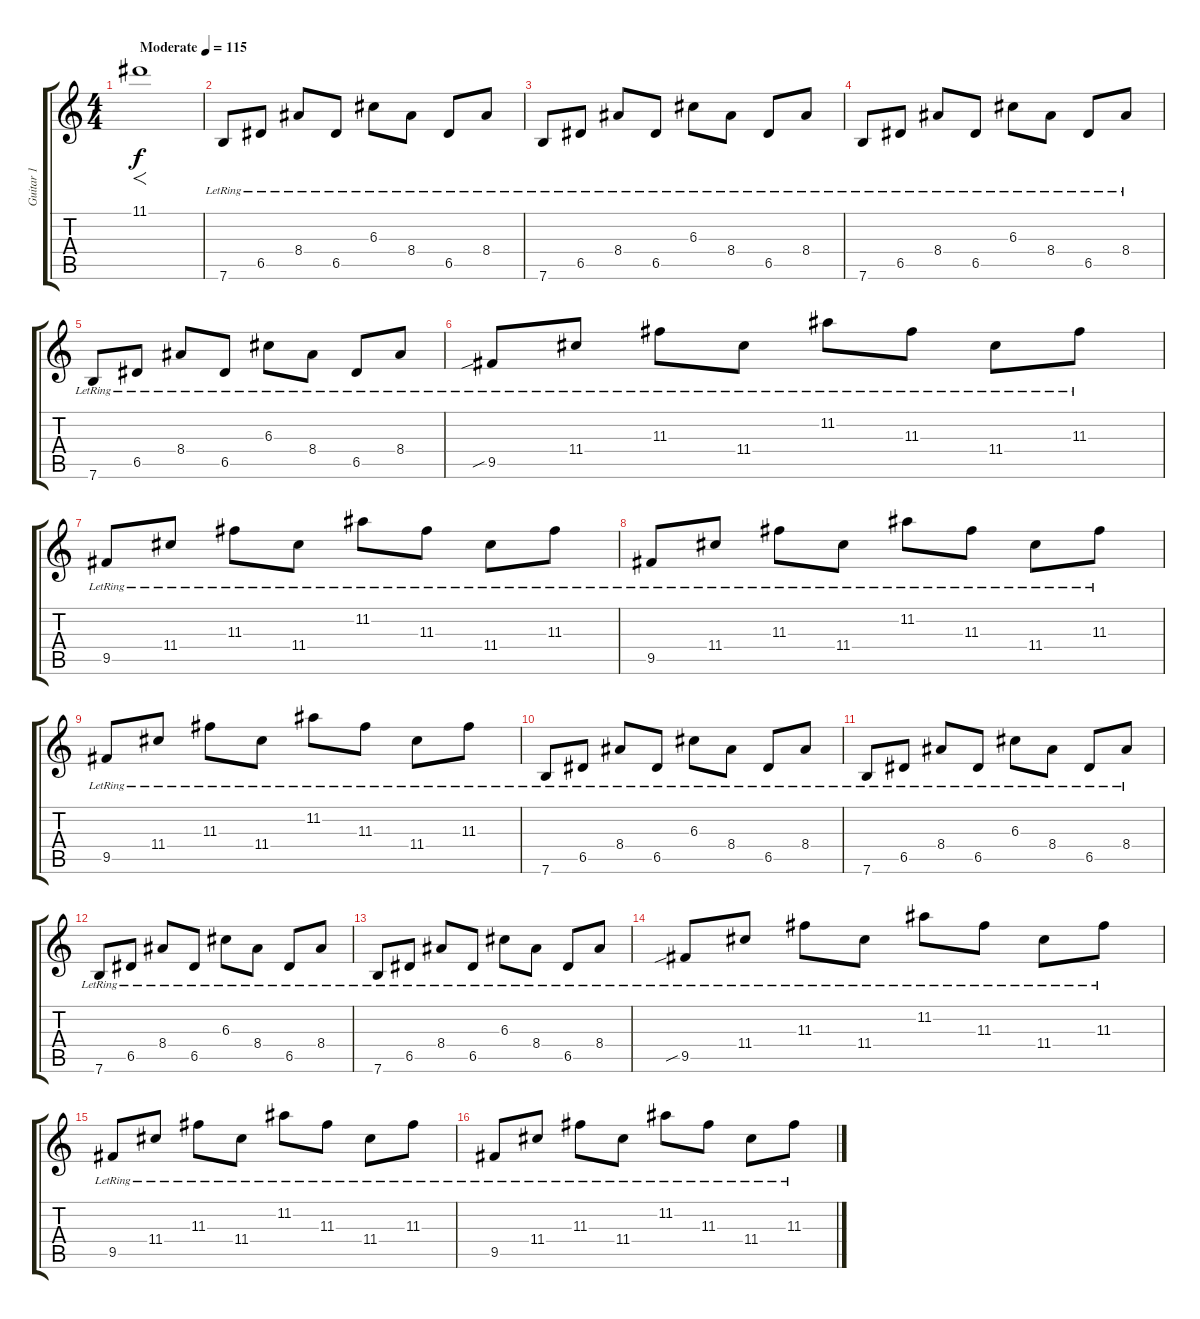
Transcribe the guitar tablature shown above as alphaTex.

\track ("Guitar 1" "Guitar 1") {instrument overdrivenguitar}
\staff {score tabs}
\tuning (E4 B3 G3 D3 A2 E2) {hide}
\ts (4 4)
\tempo (115 "Moderate")
\clef g2
\ks c
11.1.1{f dy f instrument overdrivenguitar} |
7.6{lr}.8 6.5{lr}.8 8.4{lr}.8 6.5{lr}.8 6.3{lr}.8 8.4{lr}.8 6.5{lr}.8 8.4{lr}.8 |
7.6{lr}.8 6.5{lr}.8 8.4{lr}.8 6.5{lr}.8 6.3{lr}.8 8.4{lr}.8 6.5{lr}.8 8.4{lr}.8 |
7.6{lr}.8 6.5{lr}.8 8.4{lr}.8 6.5{lr}.8 6.3{lr}.8 8.4{lr}.8 6.5{lr}.8 8.4{lr}.8 |
7.6{lr}.8 6.5{lr}.8 8.4{lr}.8 6.5{lr}.8 6.3{lr}.8 8.4{lr}.8 6.5{lr}.8 8.4{lr}.8 |
9.5{sib lr}.8 11.4{lr}.8 11.3{lr}.8 11.4{lr}.8 11.2{lr}.8 11.3{lr}.8 11.4{lr}.8 11.3{lr}.8 |
9.5{lr}.8 11.4{lr}.8 11.3{lr}.8 11.4{lr}.8 11.2{lr}.8 11.3{lr}.8 11.4{lr}.8 11.3{lr}.8 |
9.5{lr}.8 11.4{lr}.8 11.3{lr}.8 11.4{lr}.8 11.2{lr}.8 11.3{lr}.8 11.4{lr}.8 11.3{lr}.8 |
9.5{lr}.8 11.4{lr}.8 11.3{lr}.8 11.4{lr}.8 11.2{lr}.8 11.3{lr}.8 11.4{lr}.8 11.3{lr}.8 |
7.6{lr}.8 6.5{lr}.8 8.4{lr}.8 6.5{lr}.8 6.3{lr}.8 8.4{lr}.8 6.5{lr}.8 8.4{lr}.8 |
7.6{lr}.8 6.5{lr}.8 8.4{lr}.8 6.5{lr}.8 6.3{lr}.8 8.4{lr}.8 6.5{lr}.8 8.4{lr}.8 |
7.6{lr}.8 6.5{lr}.8 8.4{lr}.8 6.5{lr}.8 6.3{lr}.8 8.4{lr}.8 6.5{lr}.8 8.4{lr}.8 |
7.6{lr}.8 6.5{lr}.8 8.4{lr}.8 6.5{lr}.8 6.3{lr}.8 8.4{lr}.8 6.5{lr}.8 8.4{lr}.8 |
9.5{sib lr}.8 11.4{lr}.8 11.3{lr}.8 11.4{lr}.8 11.2{lr}.8 11.3{lr}.8 11.4{lr}.8 11.3{lr}.8 |
9.5{lr}.8 11.4{lr}.8 11.3{lr}.8 11.4{lr}.8 11.2{lr}.8 11.3{lr}.8 11.4{lr}.8 11.3{lr}.8 |
9.5{lr}.8 11.4{lr}.8 11.3{lr}.8 11.4{lr}.8 11.2{lr}.8 11.3{lr}.8 11.4{lr}.8 11.3{lr}.8
